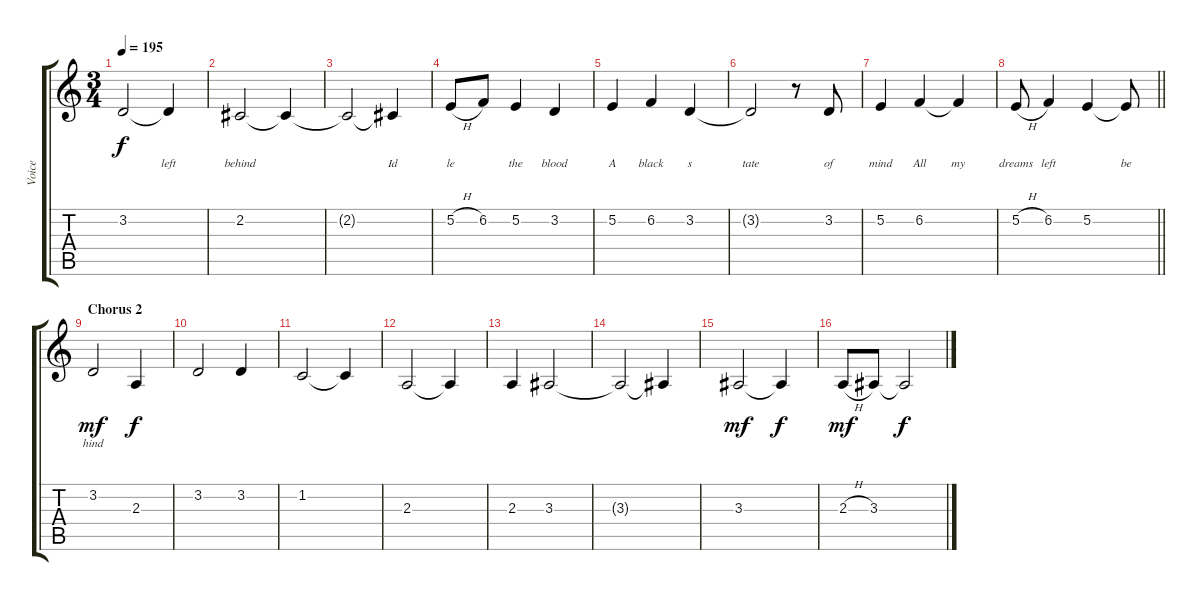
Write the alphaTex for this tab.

\track ("Voice" "Voice") {instrument altosax}
\staff {score tabs}
\tuning (E4 B3 G3 D3 A2 E2) {hide}
\ts (3 4)
\tempo 195
\clef g2
\ks c
3.2.2{lyrics (0 "") lyrics (1 "") lyrics (2 "") lyrics (3 "") lyrics (4 "") dy f} 3.2{t}.4{lyrics (0 "left") lyrics (1 "") lyrics (2 "") lyrics (3 "") lyrics (4 "")} |
2.2.2{lyrics (0 "behind") lyrics (1 "") lyrics (2 "") lyrics (3 "") lyrics (4 "")} 2.2{t}.4{lyrics (0 "") lyrics (1 "") lyrics (2 "") lyrics (3 "") lyrics (4 "")} |
2.2{t}.2{lyrics (0 "") lyrics (1 "") lyrics (2 "") lyrics (3 "") lyrics (4 "")} 2.2{t}.4{lyrics (0 "Id") lyrics (1 "") lyrics (2 "") lyrics (3 "") lyrics (4 "")} |
5.2{h}.8{lyrics (0 "le") lyrics (1 "") lyrics (2 "") lyrics (3 "") lyrics (4 "")} 6.2.8{lyrics (0 "") lyrics (1 "") lyrics (2 "") lyrics (3 "") lyrics (4 "")} 5.2.4{lyrics (0 "the") lyrics (1 "") lyrics (2 "") lyrics (3 "") lyrics (4 "")} 3.2.4{lyrics (0 "blood") lyrics (1 "") lyrics (2 "") lyrics (3 "") lyrics (4 "")} |
5.2.4{lyrics (0 "A") lyrics (1 "") lyrics (2 "") lyrics (3 "") lyrics (4 "")} 6.2.4{lyrics (0 "black") lyrics (1 "") lyrics (2 "") lyrics (3 "") lyrics (4 "")} 3.2.4{lyrics (0 "s") lyrics (1 "") lyrics (2 "") lyrics (3 "") lyrics (4 "")} |
3.2{t}.2{lyrics (0 "tate") lyrics (1 "") lyrics (2 "") lyrics (3 "") lyrics (4 "")} r.8 3.2.8{lyrics (0 "of") lyrics (1 "") lyrics (2 "") lyrics (3 "") lyrics (4 "")} |
5.2.4{lyrics (0 "mind") lyrics (1 "") lyrics (2 "") lyrics (3 "") lyrics (4 "")} 6.2.4{lyrics (0 "All") lyrics (1 "") lyrics (2 "") lyrics (3 "") lyrics (4 "")} 6.2{t}.4{lyrics (0 "my") lyrics (1 "") lyrics (2 "") lyrics (3 "") lyrics (4 "")} |
\barLineRight lightlight
5.2{h}.8{lyrics (0 "dreams") lyrics (1 "") lyrics (2 "") lyrics (3 "") lyrics (4 "")} 6.2.4{lyrics (0 "left") lyrics (1 "") lyrics (2 "") lyrics (3 "") lyrics (4 "")} 5.2.4{lyrics (0 "") lyrics (1 "") lyrics (2 "") lyrics (3 "") lyrics (4 "")} 5.2{t}.8{lyrics (0 "be") lyrics (1 "") lyrics (2 "") lyrics (3 "") lyrics (4 "")} |
\section ("" "Chorus 2")
3.2.2{lyrics (0 "hind") lyrics (1 "") lyrics (2 "") lyrics (3 "") lyrics (4 "") dy mf} 2.3.4{lyrics (0 "") lyrics (1 "") lyrics (2 "") lyrics (3 "") lyrics (4 "") dy f volume 16} |
3.2.2 3.2.4 |
1.2.2 1.2{t}.4 |
2.3.2 2.3{t}.4 |
2.3.4 3.3.2 |
3.3{t}.2 3.3{t}.4 |
3.3.2{dy mf} 3.3{t}.4{dy f} |
2.3{h}.8{dy mf} 3.3.8 3.3{t}.2{dy f}
